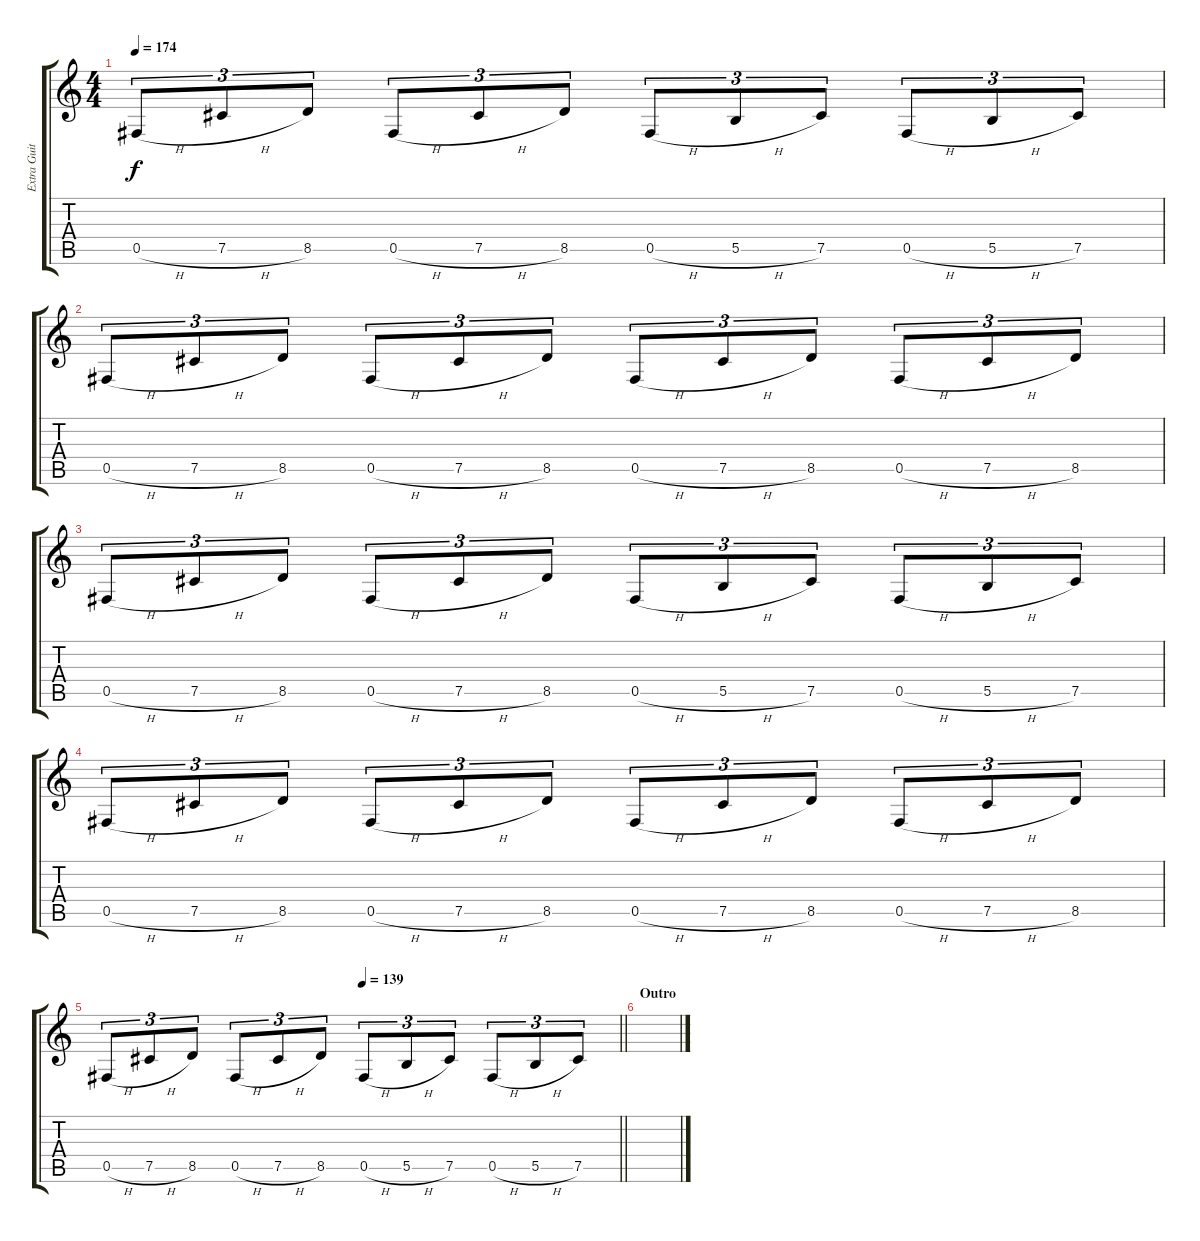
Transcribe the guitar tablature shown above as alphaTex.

\track ("Extra Guitar 1" "Extra Guit") {instrument distortionguitar}
\staff {score tabs}
\tuning (Db4 Ab3 E3 B2 Gb2 B1) {hide}
\ts (4 4)
\tempo 174
\clef g2
\ks c
0.5{h}.8{tu (3 2) dy f} 7.5{h}.8{tu (3 2)} 8.5.8{tu (3 2)} 0.5{h}.8{tu (3 2)} 7.5{h}.8{tu (3 2)} 8.5.8{tu (3 2)} 0.5{h}.8{tu (3 2)} 5.5{h}.8{tu (3 2)} 7.5.8{tu (3 2)} 0.5{h}.8{tu (3 2)} 5.5{h}.8{tu (3 2)} 7.5.8{tu (3 2)} |
0.5{h}.8{tu (3 2)} 7.5{h}.8{tu (3 2)} 8.5.8{tu (3 2)} 0.5{h}.8{tu (3 2)} 7.5{h}.8{tu (3 2)} 8.5.8{tu (3 2)} 0.5{h}.8{tu (3 2)} 7.5{h}.8{tu (3 2)} 8.5.8{tu (3 2)} 0.5{h}.8{tu (3 2)} 7.5{h}.8{tu (3 2)} 8.5.8{tu (3 2)} |
0.5{h}.8{tu (3 2)} 7.5{h}.8{tu (3 2)} 8.5.8{tu (3 2)} 0.5{h}.8{tu (3 2)} 7.5{h}.8{tu (3 2)} 8.5.8{tu (3 2)} 0.5{h}.8{tu (3 2)} 5.5{h}.8{tu (3 2)} 7.5.8{tu (3 2)} 0.5{h}.8{tu (3 2)} 5.5{h}.8{tu (3 2)} 7.5.8{tu (3 2)} |
0.5{h}.8{tu (3 2)} 7.5{h}.8{tu (3 2)} 8.5.8{tu (3 2)} 0.5{h}.8{tu (3 2)} 7.5{h}.8{tu (3 2)} 8.5.8{tu (3 2)} 0.5{h}.8{tu (3 2)} 7.5{h}.8{tu (3 2)} 8.5.8{tu (3 2)} 0.5{h}.8{tu (3 2)} 7.5{h}.8{tu (3 2)} 8.5.8{tu (3 2)} |
\tempo (139 0.5)
\barLineRight lightlight
0.5{h}.8{tu (3 2)} 7.5{h}.8{tu (3 2)} 8.5.8{tu (3 2)} 0.5{h}.8{tu (3 2)} 7.5{h}.8{tu (3 2)} 8.5.8{tu (3 2)} 0.5{h}.8{tu (3 2)} 5.5{h}.8{tu (3 2)} 7.5.8{tu (3 2)} 0.5{h}.8{tu (3 2)} 5.5{h}.8{tu (3 2)} 7.5.8{tu (3 2)} |
\section ("" "Outro")
